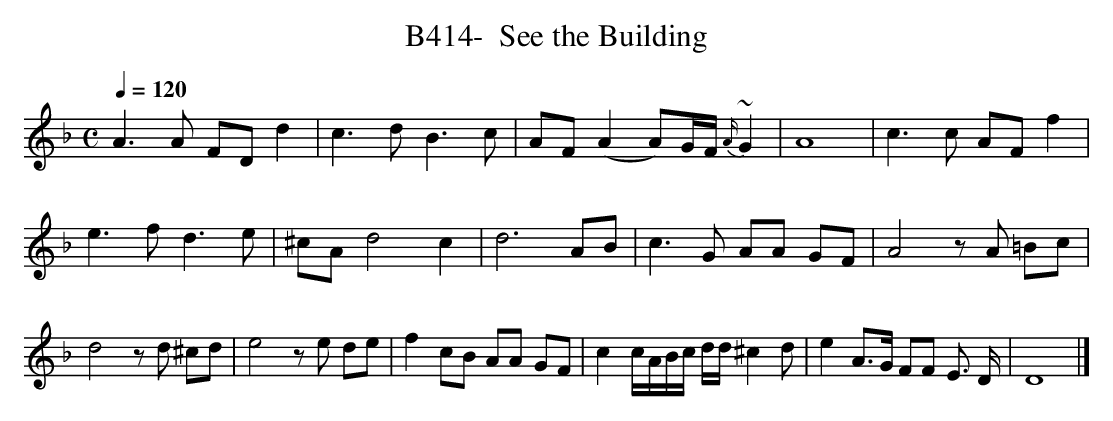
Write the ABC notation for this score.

X:1
T:B414-  See the Building
Q:1/4=120
L:1/4
M:C
K:Dm
A3/2A/ F/D/d|c3/2d/B3/2c/|A/F/(AA/)G/4F/4{A/}~G|A4|\
c3/2c/ A/F/f|e3/2f/d3/2e/|^c/A/d2c|d3A/B/|\
c3/2G/ A/A/ G/F/|A2z/A/ =B/c/|d2z/d/ ^c/d/|e2z/e/ d/e/|\
fc/B/ A/A/ G/F/|cc/4A/4B/4c/4 d/4d/4 ^cd/|\
eA3/4G/4 F/F/ E3/4 D/4|D4|]
